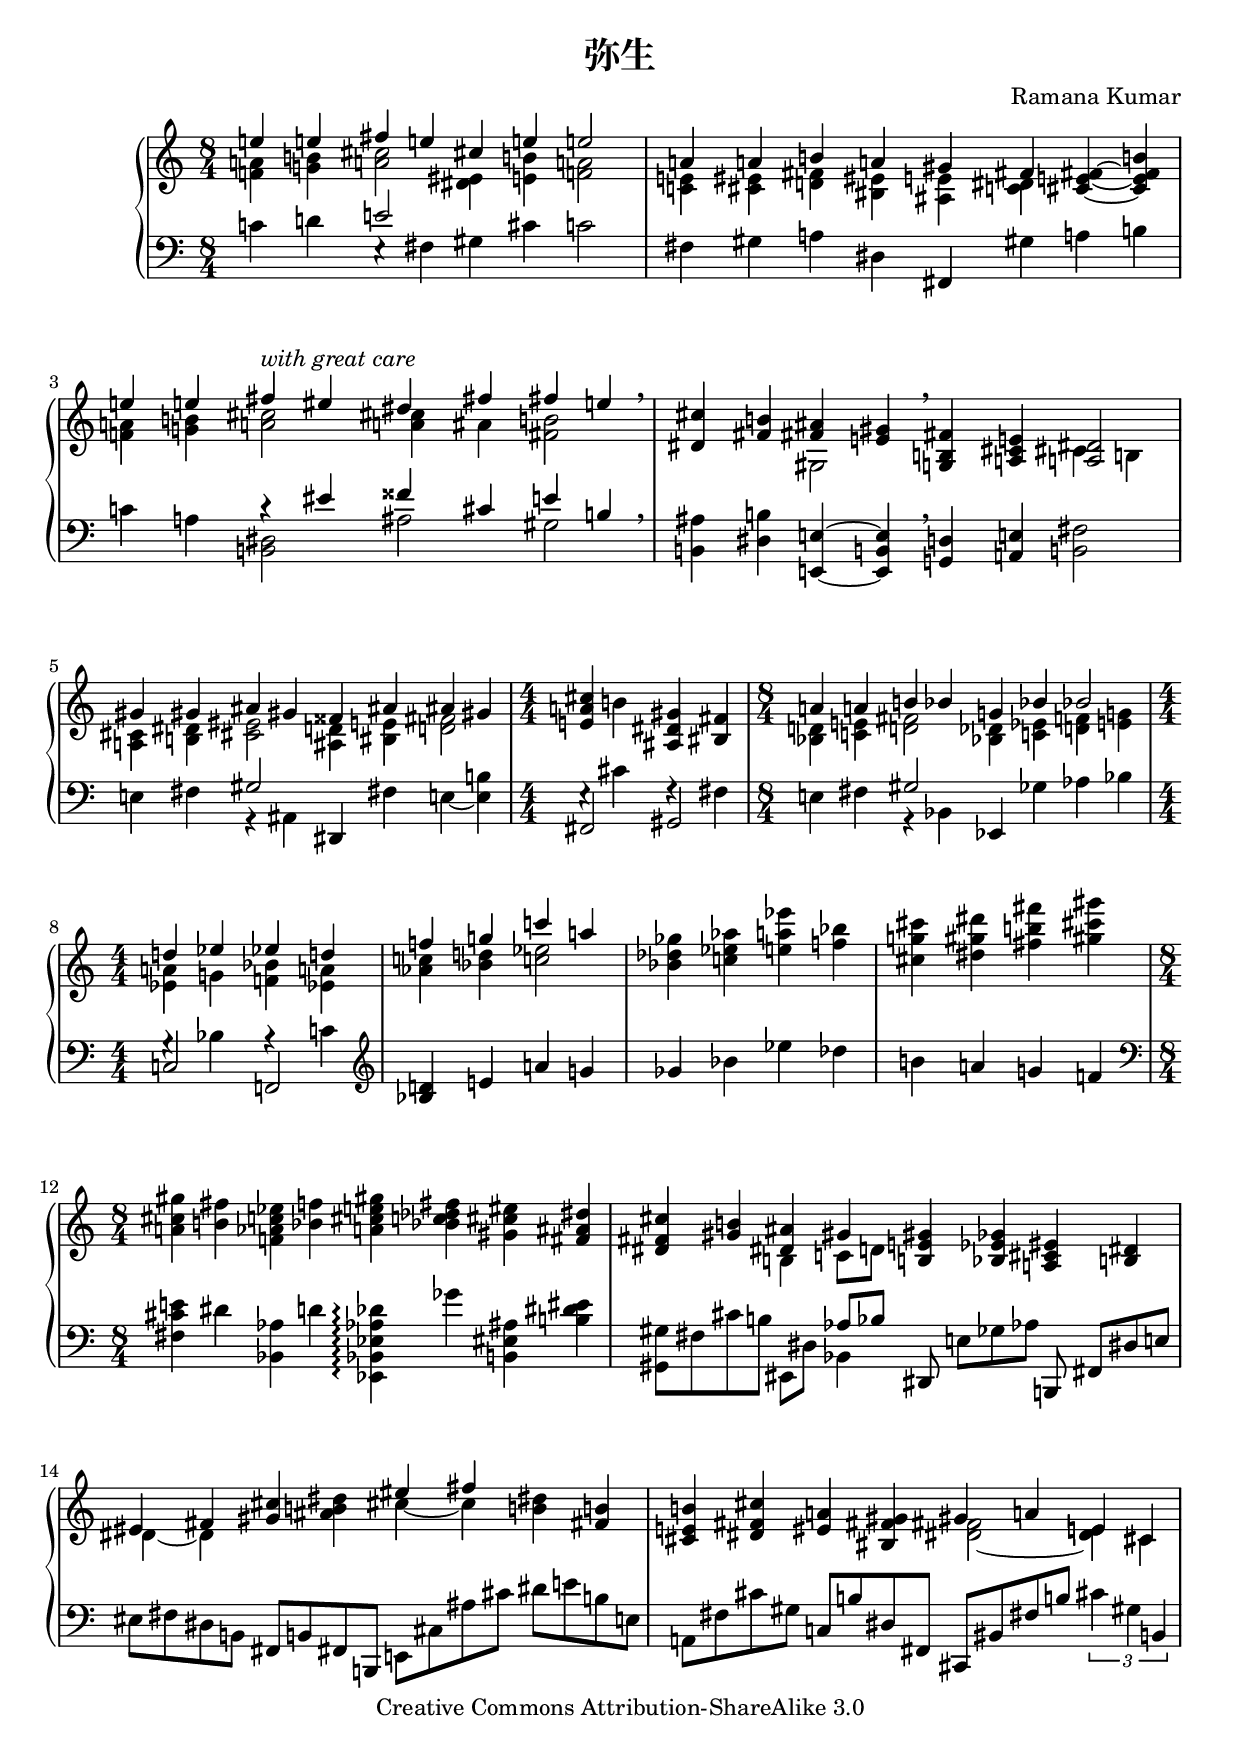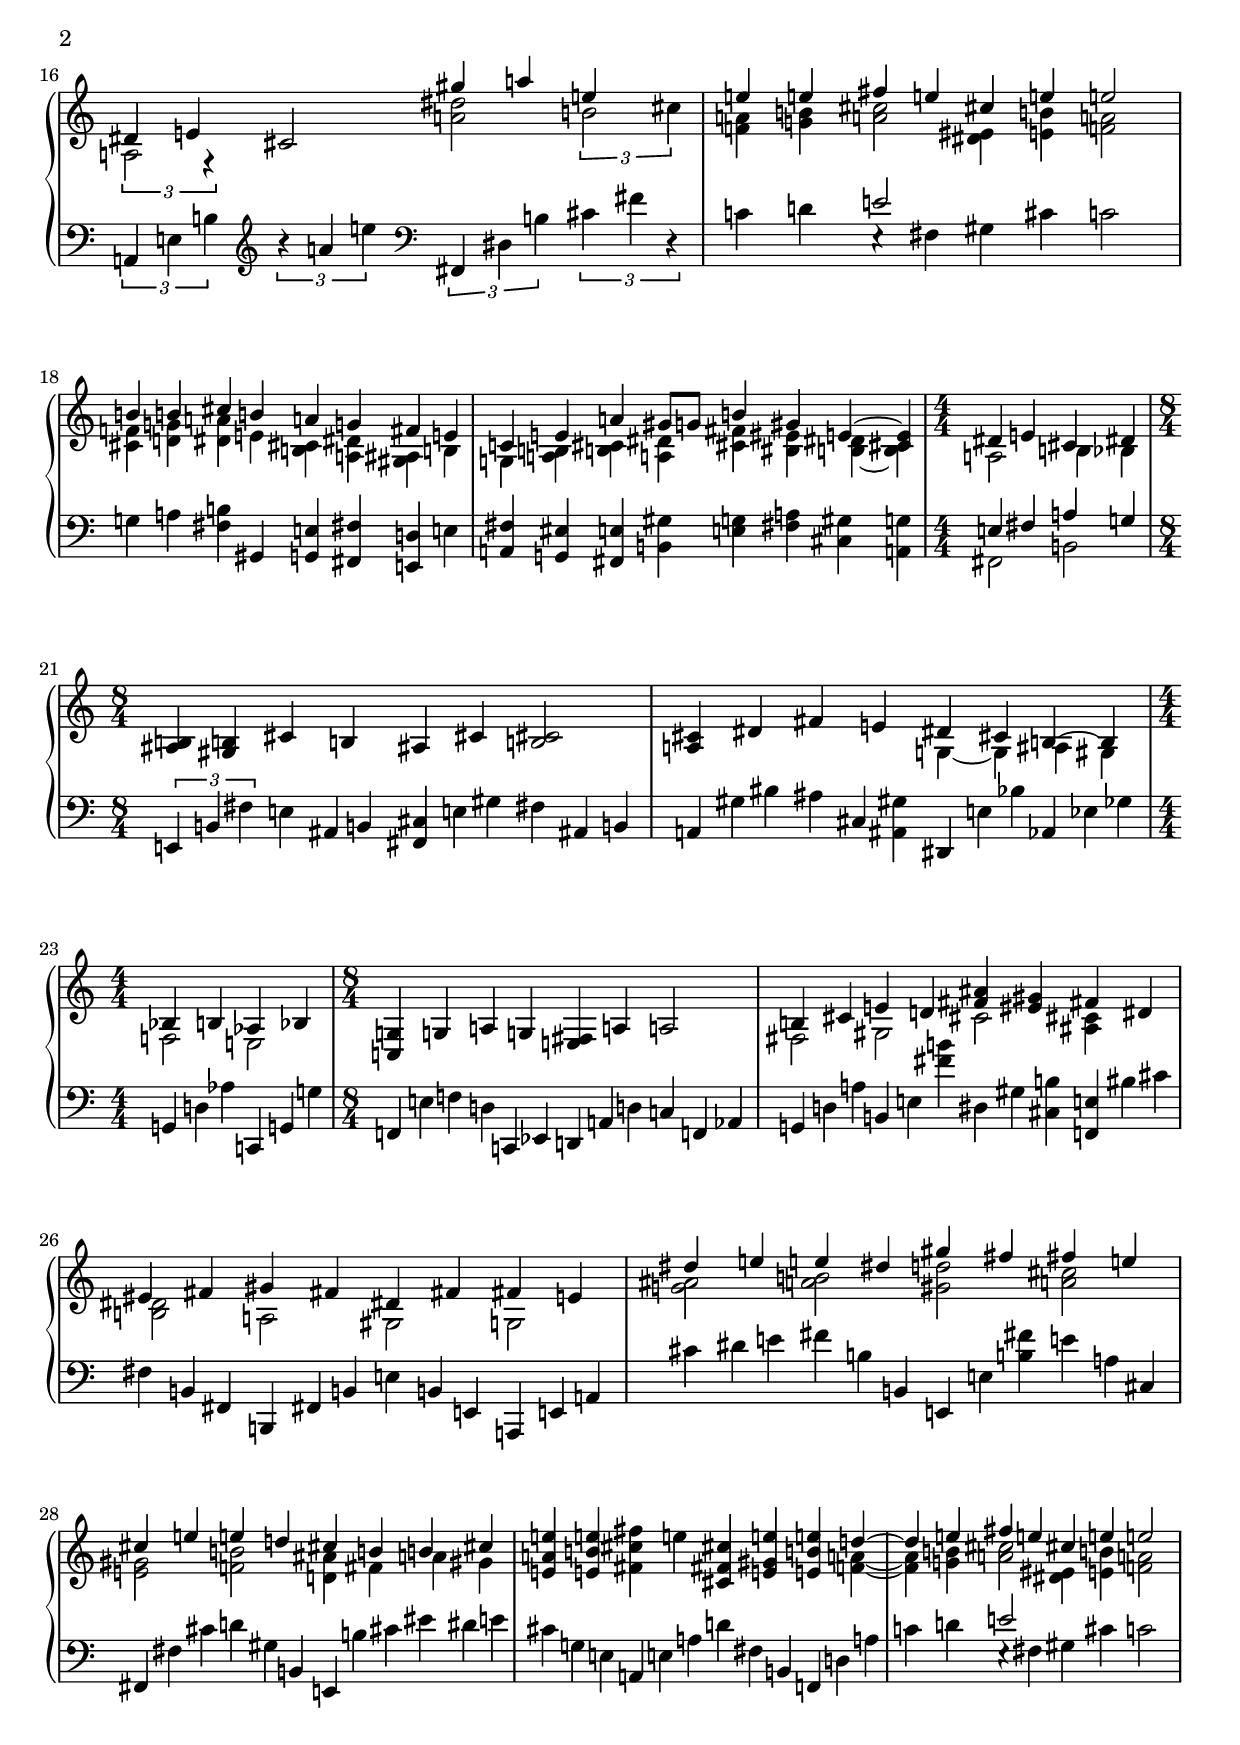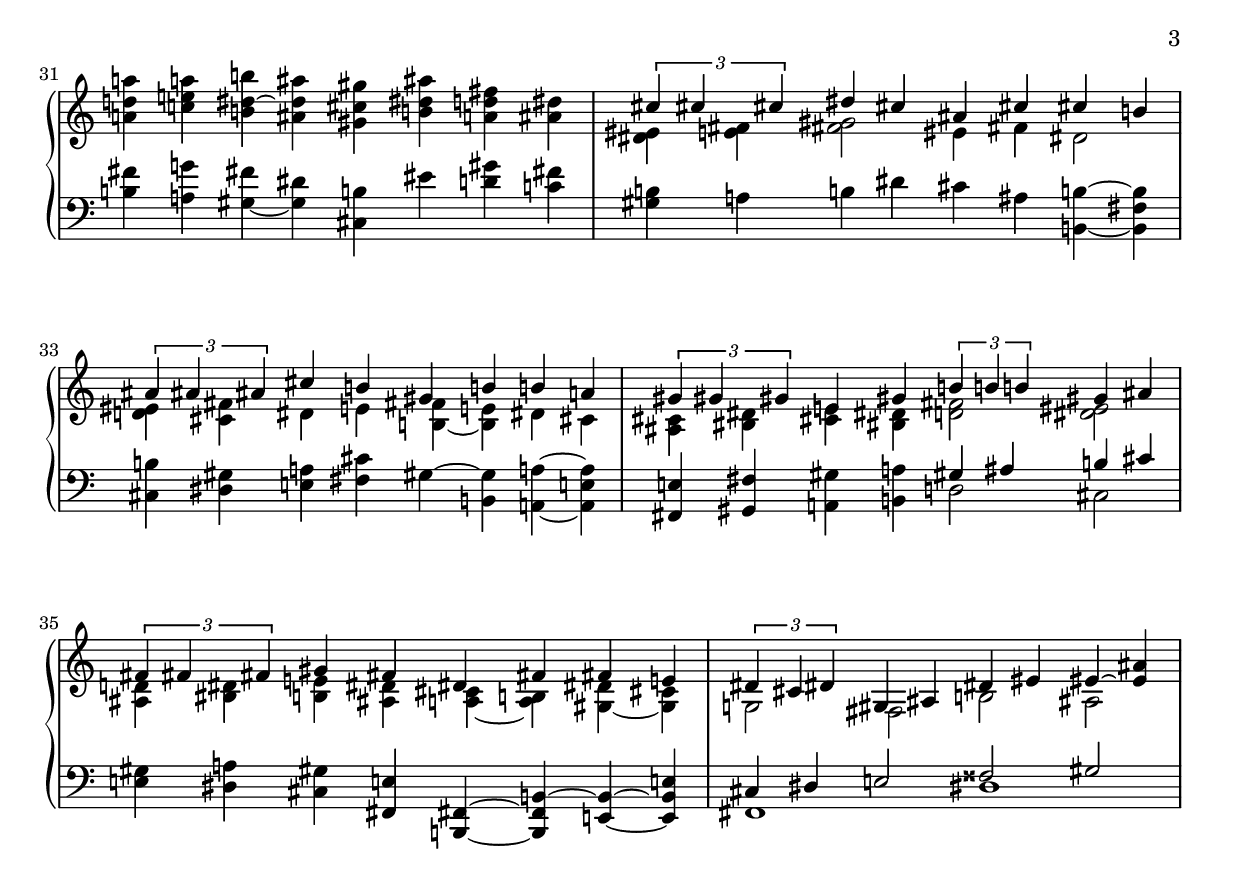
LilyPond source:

\version "2.16.0"

\header {
  title = "弥生"
  composer = "Ramana Kumar"
  date = "2012"
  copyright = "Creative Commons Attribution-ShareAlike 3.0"
}

#(ly:set-option 'point-and-click #f)

\score {
  \new PianoStaff <<
    \new Staff {
      \accidentalStyle #'PianoStaff "dodecaphonic"
      \override PianoStaff.TimeSignature #'style = #'numbered
      \clef treble
      \time 8/4
        << {e''4 e'' fis'' e'' cis'' e'' e''2}
        \\ {<f' a'>4 <g' b'> <a' cis''>2 <dis' eis'>4  <e' b'> <f' a'>2} >>
      | << {a'4 a' b' a' gis' fis'}
        \\ {<c' e'>4 <cis' eis'> <d' fis'> <bis eis'> <ais e'> <c' dis'> } >>
        <cis' e' fis'>4 ~ <cis' e' fis' b'>
      | << {e''4 e'' fis'' -\markup{\italic "with great care"} eis''
            dis'' fis'' fis'' e''}
        \\ {<f' a'>4 <g' b'> <a' cis''>2
            <a' cis''>4 ais' <fis' b'>2} >> \breathe
      | <dis' cis''>4 <fis' b'>
        << {<fis' ais'>4 <e' gis'>} \\ gis2 >> \breathe
        <g b fis'>4 <a cis' e'> << <a dis'>2 \\ {cis'4 b} >>
      | << {gis'4 gis' ais' gis' fisis' ais' ais' gis'}
        \\ { <a cis'>4 <b dis'> <cis' eis'>2 <ais d'>4 <bis e'> <d' fis'>2 }>>
      | \time 4/4
        <e' a' cis''>4 b' <ais dis' gis'> <bis fis'>
      | \time 8/4
        << {a'4 a' b' bes' g' bes' bes'2}
        \\ { <bes d'>4 <c' e'> <d' fis'>2
             <bes des'>4 <c' ees'> <d' f'> <e' g'>} >>
      | \time 4/4
        << {d''4 ees'' ees'' d''}
        \\ {<ees' a'>4 g' <f' bes'> <ees' a'>} >>
      | << {f''4 g'' c''' a''}
        \\ {<aes' c''>4 <bes' d''> <c'' ees''>2} >>
      | <bes' des'' ges''>4 <c'' ees'' aes''> <e'' a'' ees'''> <f'' bes''>
      | <cis'' g'' cis'''> <dis'' gis'' dis'''>
        <fis'' b'' fis'''> <gis'' cis''' gis'''>
      | \time 8/4
        <a' cis'' gis''> <b' fis''> <f' aes' c'' ees''> <bes' f''>
        <a' cis'' e'' gis''> <bes' c'' des'' fis''>
        <gis' cis'' eis''> <fis' ais' dis''>
      | <dis' fis' cis''> <gis' b'> << { <dis' ais'>  gis' } \\ { b c'8 d' } >>
        <b e' gis'>4 <bes ees' ges'> <a cis' eis'> <b dis'>
      | << { eis' fis' } \\ { dis' ~ dis' } >> <gis' cis''>
        <ais' b' dis''>
        << { eis'' fis'' } \\ { cis'' ~ cis'' } >>
        <b' dis''> <fis' b'>
      | <cis' e' b'> <dis' fis' cis''> <eis' a'> <bis fis' gis'>
        << { gis' a' e' cis' } \\ { <dis' fis'>2 ~ <dis' e'>4 cis' } >>
      | << { dis'4 e' cis'2 } \\ { \times 2/3 { a2 r4 } } >>
        << { gis'' a'' e'' } \\ { <a' dis''>2 \times 2/3 { b'2 cis''4 } } >>
      | << {e''4 e'' fis'' e'' cis'' e'' e''2}
        \\ {<f' a'>4 <g' b'> <a' cis''>2 <dis' eis'>4  <e' b'> <f' a'>2} >>
      | << { b'4  b' cis'' b' a' g' fis' e' }
        \\ { <cis' f'> <d' g'> <dis' a'> e'
             <b cis'> <a dis'> <gis ais> b } >>
      | << { c' e' a' gis'8 g' b'4 gis' e' ~ <cis' e'> }
        \\ { g <a b> <b cis'> <a dis'>
             <cis' fis'> <bis eis'> <b dis'> ~ <b cis'> } >>
      | \time 4/4
        << { dis'4 e' cis' dis' }
        \\ { a2 b4 bes } >>
      | \time 8/4
        <ais b>4 <gis b> cis' b ais cis' <b cis'>2
      | <a cis'>4 dis' fis' e'
        << { dis' cis' b ~ b }
        \\ { g4 ~ g ais gis } >>
      | \time 4/4
        << { bes b aes bes }
        \\ { f2 e } >>
      | \time 8/4
        <c g>4 g a g <e fis> a a2
      | << { b4 cis' e' d' <fis' ais'> <eis' gis'> fis' dis' }
        \\ { fis2 gis cis' <ais cis'>4 s } >>
      | << { eis'4 fis' gis' fis' dis' fis' fis' e' }
        \\ { <b dis'>2 a gis g } >>
      | << { dis''4 e'' e'' dis'' gis'' fis'' fis'' e'' }
        \\ { <g' ais'>2 <a' b'> <gis' d''> <a' cis''> } >>
      | << { cis''4 e'' e'' d'' cis'' b' b' cis'' }
        \\ { <e' gis'>2 <f' b'> <ais' d'>4 fis' a' gis' } >>
      | <e' a' e''>4 <e' b' e''> <fis' cis'' fis''> e''
        <cis' fis' cis''> <e' gis' e''> <e' b' e''>
        << {d'' ~} \\ {<f' a'> ~} >>
      | << {d''4 e'' fis'' e'' cis'' e'' e''2}
        \\ {<f' a'>4 <g' b'> <a' cis''>2 <dis' eis'>4  <e' b'> <f' a'>2} >>
      | <a' d'' a''>4 <c'' e'' a''> <b' dis'' b''> ~ <ais' dis'' ais''>
        <gis' cis'' gis''> <b' dis'' ais''> <a' d'' fis''> <ais' dis''> % <b' dis''>
      | << { \times 2/3 {cis''4 cis'' cis''} dis'' cis'' ais' cis'' cis'' b' }
        \\ { <dis' eis'> <e' fis'> <fis' gis'>2 eis'4 fis' dis'2 } >>
      | << { \times 2/3 {ais'4 ais' ais'} cis'' b' gis' b' b' a' }
        \\ { <d' eis'> <cis' fis'> dis' e' <b fis'> ~ <b e'> dis' cis' } >>
      | << { \times 2/3 {gis'4 gis' gis'} e' gis' \times 2/3 {b' b' b'} gis' ais' }
        \\ { <ais cis'>4 <bis dis'> <cis' e'> <bis dis'> <d' fis'>2 <dis' eis'> } >>
      | << { \times 2/3 {fis'4 fis' fis'} gis' fis' dis' fis' fis' e' }
        \\ { <ais d'>4 <bis dis'> <b e'> <ais dis'> <a cis'> ~ <a b> <gis dis'> ~ <gis cis'> } >>
      | << { \times 2/3 {dis'4 cis' dis'} gis ais dis' eis' eis' ~ <eis' ais'> }
        \\ { g2 fis b ais } >>
    }
    \new Staff {
      \clef bass
        c'4 d' << e'2 \\ {e4\rest fis} >> gis cis' c'2
      | fis4 gis a dis fis, gis a b
      | c'4 a << {r4 eis' fisis' cis' e' b} \\ {<b, dis>2 ais gis} >> \breathe
      | <b, ais>4 <dis b> <e, e> ~ <e, b, e> \breathe <g, d>4 <a, e> <b, fis>2
      | e4 fis << gis2 \\ {r4 ais,} >> dis, fis e ~ <e b>
      | << {fis,2 gis,} \\ {e4\rest cis' f\rest fis} >>
      | e4 fis << gis2 \\ {r4 bes,} >> ees, ges aes bes
      | << {c2 f,} \\ {g4\rest bes a\rest c'} >>
      | \clef treble <bes d'>4 e' a' g'
      | ges' bes' ees'' des''
      | b' a' g' f'
      | \clef bass <fis cis' e'>4 dis' <bes, aes> d'
         <ees, bes, ees aes des'>\arpeggio ges' <b, eis ais> <b dis' eis'>
        \set beatStructure = #'(2 2 2 2)
      | <gis, gis>8 fis cis' b << { s4 aes8 bes } \\ { eis, dis bes,4 } >>
        dis,8 e [ ges aes ] b,, fis, [ dis e ]
      | eis fis dis b, fis, b, fis, b,, e, cis ais cis' dis' e' b e
      | a, fis cis' gis c b dis fis,
        cis, bis, fis b
        \set tupletSpannerDuration = #(ly:make-moment 2 4)
        \times 2/3 { cis'4 gis b, }
      | \times 2/3 { a, e b \clef treble r a' e'' \clef bass fis, dis b cis' fis' r}
      | c'4 d' << e'2 \\ {e4\rest fis} >> gis cis' c'2
      | g4 a <fis b> gis, <g, e> <fis, fis> <e, d> e
      | <a, fis> <g, eis> <fis, e> <b, gis> <e g> <fis a> <cis gis> <a, g>
      | << {e4 fis a g} \\ {fis,2 b,} >>
      | \times 2/3 { e,4 b, fis } e4*2/3 ais, b,
        <fis, cis> e gis fis ais, b,
      | a, gis bis ais cis <ais, gis> dis, e bes aes, ees ges
      | g, d aes c, g, g
      | f, e f d c, ees, d, a, d c f, aes,
      | g, d a b, e <fis' b'> dis gis <cis b> <f, e> bis cis'
      | fis b, fis, b,, fis, b, e b, e, a,, e, a,
      | cis' dis' e' fis' b b, e, e <b fis'> e' a cis
      | fis, fis cis' d' gis b, e, b cis' eis' dis' e'
      | cis' g e a, e a d' fis b, f, d a
      | c'4 d' << e'2 \\ {e4\rest fis} >> gis cis' c'2
      | <b fis'>4 <a g'> <gis fis'> ~ <gis dis'> <cis b> eis' <d' gis'> <c' fis'> % <dis' fis'>
      | <gis b> % gis
        a b dis' cis' ais <b, b> ~ <b, fis b>
      | <cis b> <dis gis> <e a> <fis cis'> gis ~ <b, gis> <a, a> ~ <a, e a>
      | <fis, e> <gis, fis> <a, gis> <b, a> << {gis4 ais b cis'} \\ {d2 cis} >>
      | <e gis>4 <dis a> <cis gis> <fis, e> <b,, fis,> ~ <b,, fis, b,> ~ <e, b,> ~ <e, b, e>
      | << { cis4 dis e2 fisis gis } \\ { fis,1 dis } >>
    }
  >>
}
